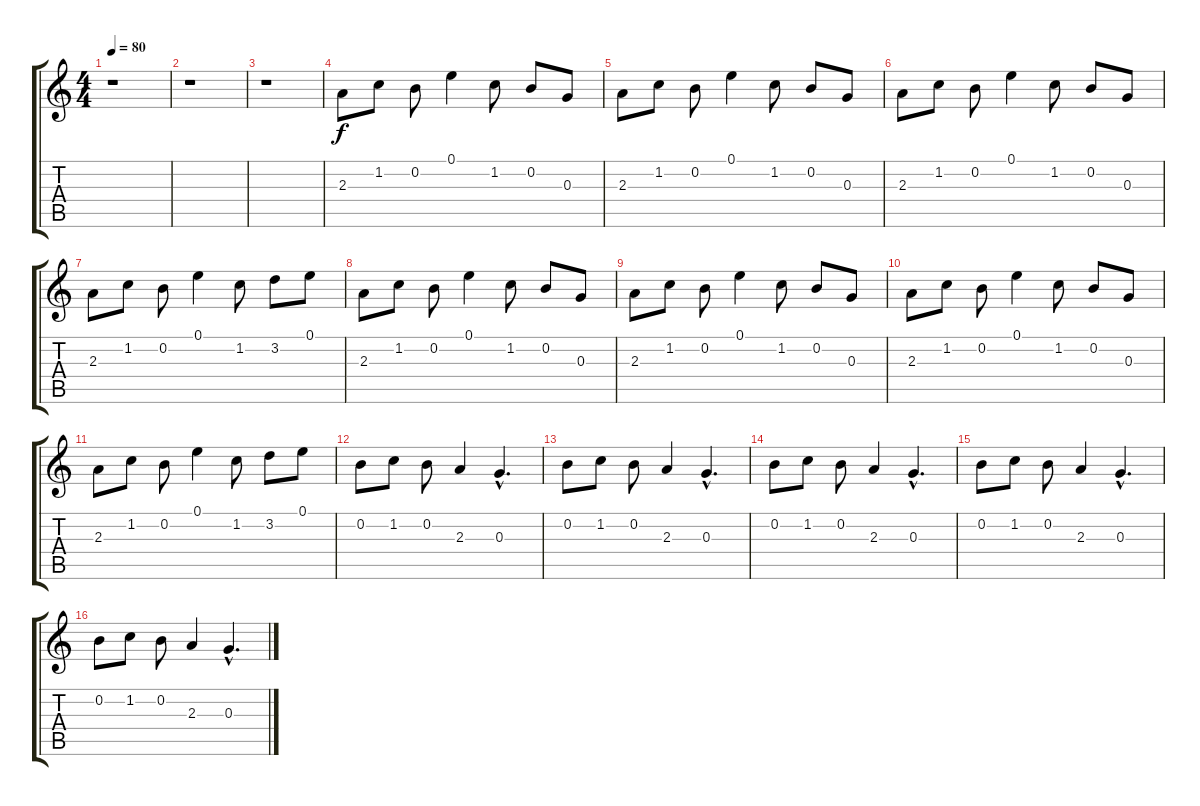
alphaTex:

\track "" {instrument distortionguitar}
\staff {score tabs}
\tuning (E4 B3 G3 D3 A2 E2) {hide}
\ts (4 4)
\tempo 80
\clef g2
\ks c
r.1{dy f} |
r.1 |
r.1 |
2.3.8 1.2.8 0.2.8 0.1.4 1.2.8 0.2.8 0.3.8 |
2.3.8 1.2.8 0.2.8 0.1.4 1.2.8 0.2.8 0.3.8 |
2.3.8 1.2.8 0.2.8 0.1.4 1.2.8 0.2.8 0.3.8 |
2.3.8 1.2.8 0.2.8 0.1.4 1.2.8 3.2.8 0.1.8 |
2.3.8 1.2.8 0.2.8 0.1.4 1.2.8 0.2.8 0.3.8 |
2.3.8 1.2.8 0.2.8 0.1.4 1.2.8 0.2.8 0.3.8 |
2.3.8 1.2.8 0.2.8 0.1.4 1.2.8 0.2.8 0.3.8 |
2.3.8 1.2.8 0.2.8 0.1.4 1.2.8 3.2.8 0.1.8 |
0.2.8 1.2.8 0.2.8 2.3.4 0.3{hac}.4{d} |
0.2.8 1.2.8 0.2.8 2.3.4 0.3{hac}.4{d} |
0.2.8 1.2.8 0.2.8 2.3.4 0.3{hac}.4{d} |
0.2.8 1.2.8 0.2.8 2.3.4 0.3{hac}.4{d} |
0.2.8 1.2.8 0.2.8 2.3.4 0.3{hac}.4{d}
